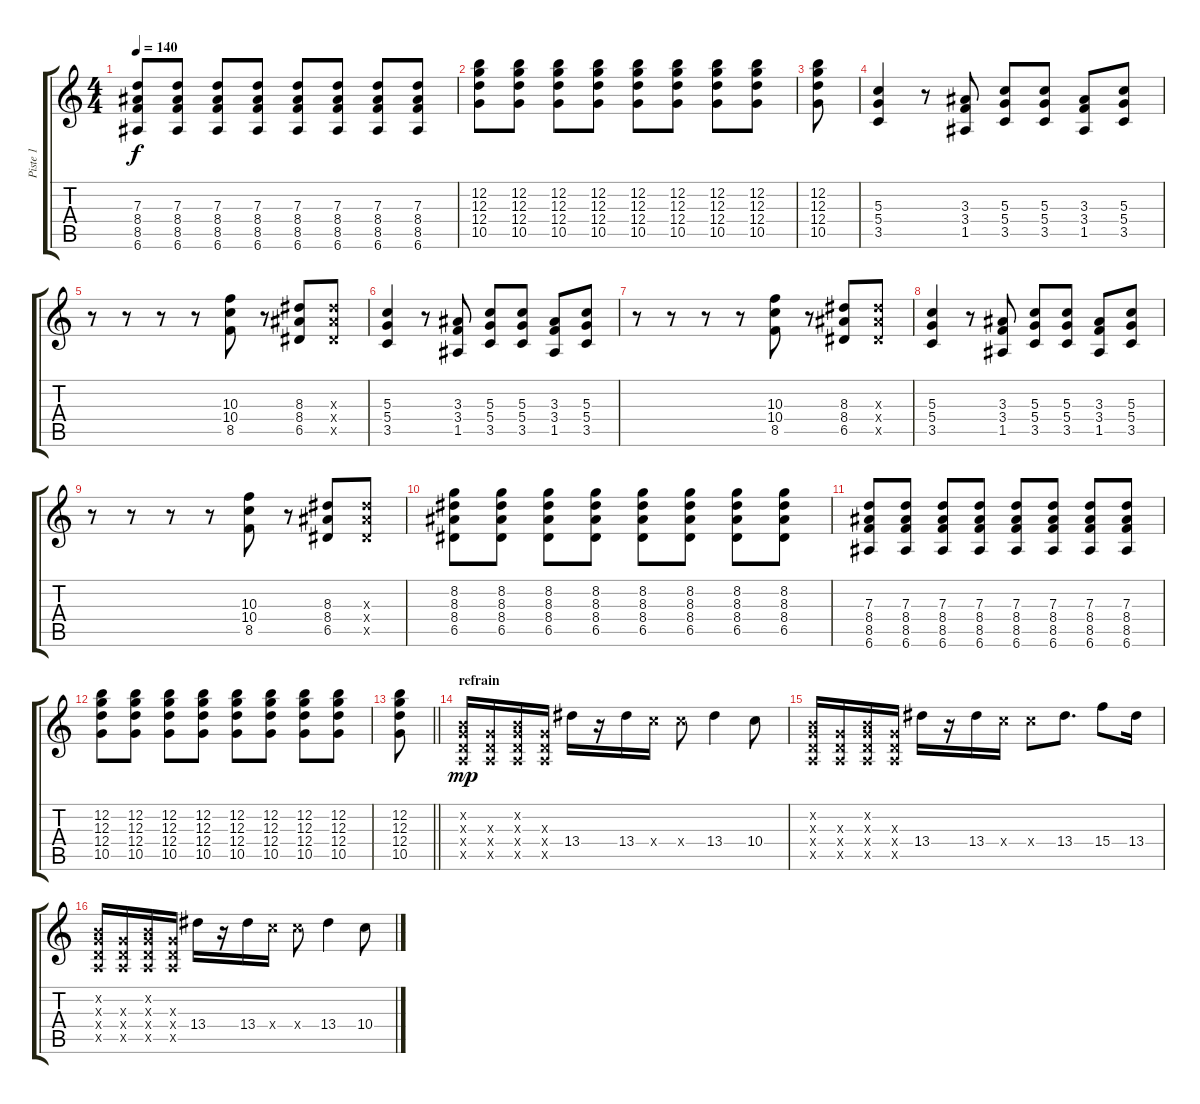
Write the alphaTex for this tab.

\track ("Piste 1" "Piste 1") {instrument overdrivenguitar}
\staff {score tabs}
\tuning (E4 B3 G3 D3 A2 E2) {hide}
\ts (4 4)
\tempo 140
\clef g2
\ks c
(7.3 8.4 8.5 6.6).8{dy f} (7.3 8.4 8.5 6.6).8 (7.3 8.4 8.5 6.6).8 (7.3 8.4 8.5 6.6).8 (7.3 8.4 8.5 6.6).8 (7.3 8.4 8.5 6.6).8 (7.3 8.4 8.5 6.6).8 (7.3 8.4 8.5 6.6).8 |
(12.2 12.3 12.4 10.5).8 (12.2 12.3 12.4 10.5).8 (12.2 12.3 12.4 10.5).8 (12.2 12.3 12.4 10.5).8 (12.2 12.3 12.4 10.5).8 (12.2 12.3 12.4 10.5).8 (12.2 12.3 12.4 10.5).8 (12.2 12.3 12.4 10.5).8 |
(12.2 12.3 12.4 10.5).8 |
(5.3 5.4 3.5).4 r.8 (3.3 3.4 1.5).8 (5.3 5.4 3.5).8 (5.3 5.4 3.5).8 (3.3 3.4 1.5).8 (5.3 5.4 3.5).8 |
r.8 r.8 r.8 r.8 (10.3 10.4 8.5).8 r.8 (8.3 8.4 6.5).8 (8.3{x} 8.4{x} 6.5{x}).8 |
(5.3 5.4 3.5).4 r.8 (3.3 3.4 1.5).8 (5.3 5.4 3.5).8 (5.3 5.4 3.5).8 (3.3 3.4 1.5).8 (5.3 5.4 3.5).8 |
r.8 r.8 r.8 r.8 (10.3 10.4 8.5).8 r.8 (8.3 8.4 6.5).8 (8.3{x} 8.4{x} 6.5{x}).8 |
(5.3 5.4 3.5).4 r.8 (3.3 3.4 1.5).8 (5.3 5.4 3.5).8 (5.3 5.4 3.5).8 (3.3 3.4 1.5).8 (5.3 5.4 3.5).8 |
r.8 r.8 r.8 r.8 (10.3 10.4 8.5).8 r.8 (8.3 8.4 6.5).8 (8.3{x} 8.4{x} 6.5{x}).8 |
(8.2 8.3 8.4 6.5).8 (8.2 8.3 8.4 6.5).8 (8.2 8.3 8.4 6.5).8 (8.2 8.3 8.4 6.5).8 (8.2 8.3 8.4 6.5).8 (8.2 8.3 8.4 6.5).8 (8.2 8.3 8.4 6.5).8 (8.2 8.3 8.4 6.5).8 |
(7.3 8.4 8.5 6.6).8 (7.3 8.4 8.5 6.6).8 (7.3 8.4 8.5 6.6).8 (7.3 8.4 8.5 6.6).8 (7.3 8.4 8.5 6.6).8 (7.3 8.4 8.5 6.6).8 (7.3 8.4 8.5 6.6).8 (7.3 8.4 8.5 6.6).8 |
(12.2 12.3 12.4 10.5).8 (12.2 12.3 12.4 10.5).8 (12.2 12.3 12.4 10.5).8 (12.2 12.3 12.4 10.5).8 (12.2 12.3 12.4 10.5).8 (12.2 12.3 12.4 10.5).8 (12.2 12.3 12.4 10.5).8 (12.2 12.3 12.4 10.5).8 |
\barLineRight lightlight
(12.2 12.3 12.4 10.5).8 |
\section ("" "refrain")
(0.2{x} 0.3{x} 0.4{x} 0.5{x}).16{dy mp} (0.3{x} 0.4{x} 0.5{x}).16 (0.2{x} 0.3{x} 0.4{x} 0.5{x}).16 (0.3{x} 0.4{x} 0.5{x}).16 13.4.16 r.16 13.4.16 10.4{x}.16 10.4{x}.8 13.4.4 10.4.8 |
(0.2{x} 0.3{x} 0.4{x} 0.5{x}).16 (0.3{x} 0.4{x} 0.5{x}).16 (0.2{x} 0.3{x} 0.4{x} 0.5{x}).16 (0.3{x} 0.4{x} 0.5{x}).16 13.4.16 r.16 13.4.16 10.4{x}.16 10.4{x}.8 13.4.8{d} 15.4.8 13.4.16 |
(0.2{x} 0.3{x} 0.4{x} 0.5{x}).16 (0.3{x} 0.4{x} 0.5{x}).16 (0.2{x} 0.3{x} 0.4{x} 0.5{x}).16 (0.3{x} 0.4{x} 0.5{x}).16 13.4.16 r.16 13.4.16 10.4{x}.16 10.4{x}.8 13.4.4 10.4.8
